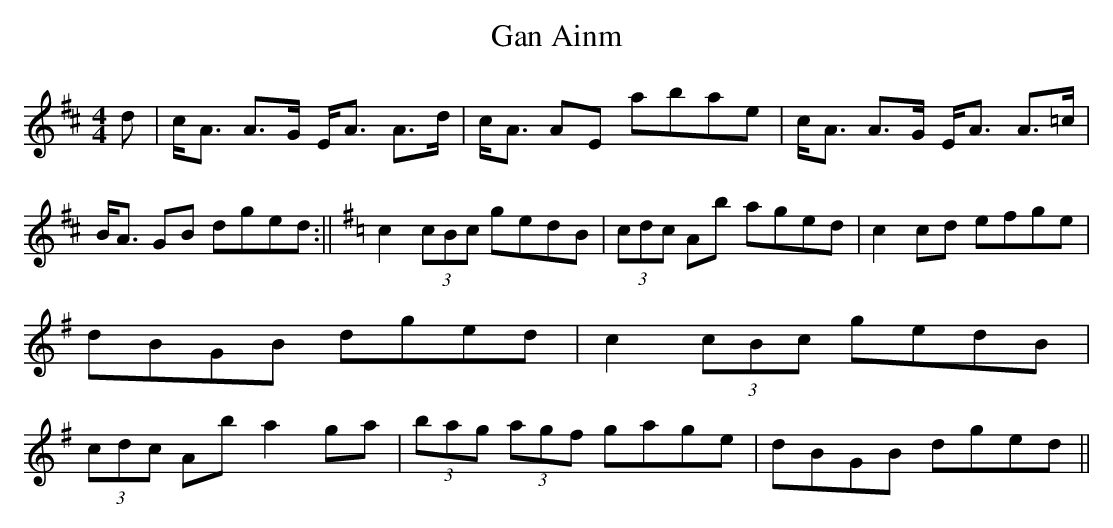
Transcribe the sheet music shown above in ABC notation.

X:1
T:Gan Ainm
M:4/4
L:1/8
K:D
d|c<A A>G E<A A>d|c<A AE abae|c<A A>G E<A A>=c|B<A GB dged:||\
K:G\
c2 (3cBc gedB|(3cdc Ab aged|c2cd efge|dBGB dged|\
c2 (3cBc gedB|(3cdc Ab a2ga|(3bag (3agf gage|dBGB dged||
